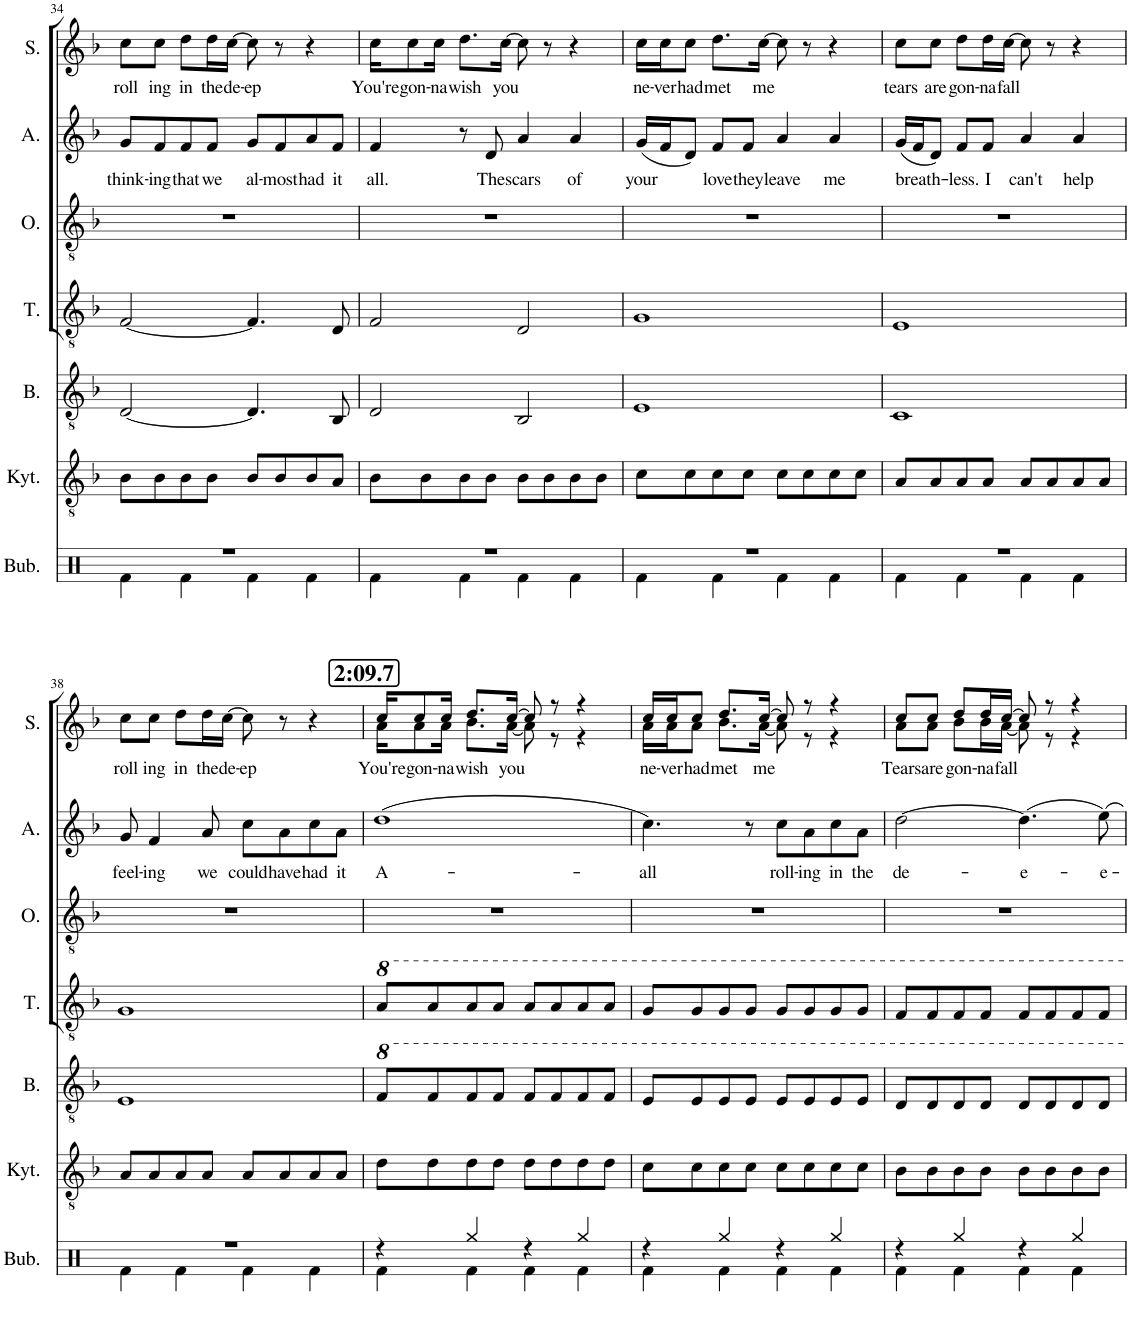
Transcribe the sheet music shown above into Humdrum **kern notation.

**kern	**kern	**kern	**kern	**kern	**kern	**text	**kern	**text
*part7	*part6	*part5	*part4	*part3	*part2	*part2	*part1	*part1
*staff7	*staff6	*staff5	*staff4	*staff3	*staff2	*staff2	*staff1	*staff1
*I"Bubny	*I"Klasická kytara	*I"Bass	*I"Tenor	*I"Ozdoby	*I"Alto	*	*I"Soprán	*
*I'Bub.	*I'Kyt.	*I'B.	*I'T.	*I'O.	*I'A.	*	*I'S.	*
!!LO:PB:g=z
*clefX	*clefGv2	*clefGv2	*clefGv2	*clefGv2	*clefG2	*	*clefG2	*
*k[]	*k[b-]	*k[b-]	*k[b-]	*k[b-]	*k[b-]	*	*k[b-]	*
*M4/4	*M4/4	*M4/4	*M4/4	*M4/4	*M4/4	*	*M4/4	*
=34	=34	=34	=34	=34	=34	=34	=34	=34
*^	*	*	*	*	*	*	*	*
!	!	!	!	!	!	!	!LO:LY:b	!	!LO:LY:b
1r	4Rf\	8B-\L	[2D/	[2F/	1r	8g/L	think-	8cc\L	roll
!	!	!	!	!	!	!	!LO:LY:b	!	!LO:LY:b
.	.	8B-\	.	.	.	8f/	-ing	8cc\J	ing
!	!	!	!	!	!	!	!LO:LY:b	!	!LO:LY:b
.	4Rf\	8B-\	.	.	.	8f/	that	8dd\L	in
!	!	!	!	!	!	!	!LO:LY:b	!	!LO:LY:b
.	.	8B-\J	.	.	.	8f/J	we	16dd\L	the
!	!	!	!	!	!	!	!	!	!LO:LY:b
.	.	.	.	.	.	.	.	[16cc\JJ	de-
!	!	!	!	!	!	!	!LO:LY:b	!	!LO:LY:b
.	4Rf\	8B-/L	4.D/]	4.F/]	.	8g/L	al-	8cc\]	-ep
!	!	!	!	!	!	!	!LO:LY:b	!	!
.	.	8B-/	.	.	.	8f/	-most	8r	.
!	!	!	!	!	!	!	!LO:LY:b	!	!
.	4Rf\	8B-/	.	.	.	8a/	had	4r	.
!	!	!	!	!	!	!	!LO:LY:b	!	!
.	.	8A/J	8BB-/	8D/	.	8f/J	it	.	.
=35	=35	=35	=35	=35	=35	=35	=35	=35	=35
!	!	!	!	!	!	!	!LO:LY:b	!	!LO:LY:b
1r	4Rf\	8B-\L	2D/	2F/	1r	4f/	all.	16cc\KL	You're
!	!	!	!	!	!	!	!	!	!LO:LY:b
.	.	.	.	.	.	.	.	8cc\	gon-
.	.	8B-\	.	.	.	.	.	.	.
!	!	!	!	!	!	!	!	!	!LO:LY:b
.	.	.	.	.	.	.	.	16cc\Jk	-na
!	!	!	!	!	!	!	!	!	!LO:LY:b
.	4Rf\	8B-\	.	.	.	8r	.	8.dd\L	wish
!	!	!	!	!	!	!	!LO:LY:b	!	!
.	.	8B-\J	.	.	.	8d/	The	.	.
!	!	!	!	!	!	!	!	!	!LO:LY:b
.	.	.	.	.	.	.	.	[16cc\Jk	you
!	!	!	!	!	!	!	!LO:LY:b	!	!
.	4Rf\	8B-\L	2BB-/	2D/	.	4a/	scars	8cc\]	.
.	.	8B-\	.	.	.	.	.	8r	.
!	!	!	!	!	!	!	!LO:LY:b	!	!
.	4Rf\	8B-\	.	.	.	4a/	of	4r	.
.	.	8B-\J	.	.	.	.	.	.	.
=36	=36	=36	=36	=36	=36	=36	=36	=36	=36
!	!	!	!	!	!	!	!LO:LY:b	!	!LO:LY:b
1r	4Rf\	8c\L	1E	1G	1r	(16g/LL	your	16cc\LL	ne-
!	!	!	!	!	!	!	!	!	!LO:LY:b
.	.	.	.	.	.	16f/J	.	16cc\J	-ver
!	!	!	!	!	!	!	!	!	!LO:LY:b
.	.	8c\	.	.	.	8d/J)	.	8cc\J	had
!	!	!	!	!	!	!	!LO:LY:b	!	!LO:LY:b
.	4Rf\	8c\	.	.	.	8f/L	love	8.dd\L	met
!	!	!	!	!	!	!	!LO:LY:b	!	!
.	.	8c\J	.	.	.	8f/J	they	.	.
!	!	!	!	!	!	!	!	!	!LO:LY:b
.	.	.	.	.	.	.	.	[16cc\Jk	me
!	!	!	!	!	!	!	!LO:LY:b	!	!
.	4Rf\	8c\L	.	.	.	4a/	leave	8cc\]	.
.	.	8c\	.	.	.	.	.	8r	.
!	!	!	!	!	!	!	!LO:LY:b	!	!
.	4Rf\	8c\	.	.	.	4a/	me	4r	.
.	.	8c\J	.	.	.	.	.	.	.
=37	=37	=37	=37	=37	=37	=37	=37	=37	=37
!	!	!	!	!	!	!	!LO:LY:b	!	!LO:LY:b
1r	4Rf\	8A/L	1C	1E	1r	(16g/LL	breath-	8cc\L	tears
.	.	.	.	.	.	16f/J	.	.	.
!	!	!	!	!	!	!	!	!	!LO:LY:b
.	.	8A/	.	.	.	8d/J)	.	8cc\J	are
!	!	!	!	!	!	!	!LO:LY:b	!	!LO:LY:b
.	4Rf\	8A/	.	.	.	8f/L	-less.	8dd\L	gon-
!	!	!	!	!	!	!	!LO:LY:b	!	!LO:LY:b
.	.	8A/J	.	.	.	8f/J	I	16dd\L	-na
!	!	!	!	!	!	!	!	!	!LO:LY:b
.	.	.	.	.	.	.	.	[16cc\JJ	fall
!	!	!	!	!	!	!	!LO:LY:b	!	!
.	4Rf\	8A/L	.	.	.	4a/	can't	8cc\]	.
.	.	8A/	.	.	.	.	.	8r	.
!	!	!	!	!	!	!	!LO:LY:b	!	!
.	4Rf\	8A/	.	.	.	4a/	help	4r	.
.	.	8A/J	.	.	.	.	.	.	.
!!LO:LB:g=z
=38	=38	=38	=38	=38	=38	=38	=38	=38	=38
!	!	!	!	!	!	!	!LO:LY:b	!	!LO:LY:b
1r	4Rf\	8A/L	1E	1G	1r	8g/	feel-	8cc\L	roll
!	!	!	!	!	!	!	!LO:LY:b	!	!LO:LY:b
.	.	8A/	.	.	.	4f/	-ing	8cc\J	ing
!	!	!	!	!	!	!	!	!	!LO:LY:b
.	4Rf\	8A/	.	.	.	.	.	8dd\L	in
!	!	!	!	!	!	!	!LO:LY:b	!	!LO:LY:b
.	.	8A/J	.	.	.	8a/	we	16dd\L	the
!	!	!	!	!	!	!	!	!	!LO:LY:b
.	.	.	.	.	.	.	.	[16cc\JJ	de-
!	!	!	!	!	!	!	!LO:LY:b	!	!LO:LY:b
.	4Rf\	8A/L	.	.	.	8cc\L	could	8cc\]	-ep
!	!	!	!	!	!	!	!LO:LY:b	!	!
.	.	8A/	.	.	.	8a\	have	8r	.
!	!	!	!	!	!	!	!LO:LY:b	!	!
.	4Rf\	8A/	.	.	.	8cc\	had	4r	.
!	!	!	!	!	!	!	!LO:LY:b	!	!
.	.	8A/J	.	.	.	8a\J	it	.	.
!!LO:REH:place=s1:a:B:cj:fs=14:t=2&colon;09.7
=39	=39	=39	=39	=39	=39	=39	=39	=39	=39
!	!	!	!	!	!	!	!LO:LY:b	!	!LO:LY:b
*	*	*	*	*	*	*	*	*^	*
4r	4Rf\	8d\L	8f/L	8a/L	1r	(1dd	A-	16cc/KL	16a\KL	You're
!	!	!	!	!	!	!	!	!	!	!LO:LY:b
.	.	.	.	.	.	.	.	8cc/	8a\	gon-
.	.	8d\	8f/	8a/	.	.	.	.	.	.
!	!	!	!	!	!	!	!	!	!	!LO:LY:b
.	.	.	.	.	.	.	.	16cc/Jk	16a\Jk	-na
!	!	!	!	!	!	!	!	!	!	!LO:LY:b
4Rgg/	4Rf\	8d\	8f/	8a/	.	.	.	8.dd/L	8.b-\L	wish
.	.	8d\J	8f/J	8a/J	.	.	.	.	.	.
!	!	!	!	!	!	!	!	!	!	!LO:LY:b
.	.	.	.	.	.	.	.	[16cc/Jk	[16a\Jk	you
4r	4Rf\	8d\L	8f/L	8a/L	.	.	.	8cc/]	8a\]	.
.	.	8d\	8f/	8a/	.	.	.	8r	8r	.
4Rgg/	4Rf\	8d\	8f/	8a/	.	.	.	4r	4r	.
.	.	8d\J	8f/J	8a/J	.	.	.	.	.	.
=40	=40	=40	=40	=40	=40	=40	=40	=40	=40	=40
!	!	!	!	!	!	!	!LO:LY:b	!	!	!LO:LY:b
4r	4Rf\	8c\L	8e/L	8g/L	1r	4.cc\)	-all	16cc/LL	16a\LL	ne-
!	!	!	!	!	!	!	!	!	!	!LO:LY:b
.	.	.	.	.	.	.	.	16cc/J	16a\J	-ver
!	!	!	!	!	!	!	!	!	!	!LO:LY:b
.	.	8c\	8e/	8g/	.	.	.	8cc/J	8a\J	had
!	!	!	!	!	!	!	!	!	!	!LO:LY:b
4Rgg/	4Rf\	8c\	8e/	8g/	.	.	.	8.dd/L	8.b-\L	met
.	.	8c\J	8e/J	8g/J	.	8r	.	.	.	.
!	!	!	!	!	!	!	!	!	!	!LO:LY:b
.	.	.	.	.	.	.	.	[16cc/Jk	[16a\Jk	me
!	!	!	!	!	!	!	!LO:LY:b	!	!	!
4r	4Rf\	8c\L	8e/L	8g/L	.	8cc\L	roll-	8cc/]	8a\]	.
!	!	!	!	!	!	!	!LO:LY:b	!	!	!
.	.	8c\	8e/	8g/	.	8a\	-ing	8r	8r	.
!	!	!	!	!	!	!	!LO:LY:b	!	!	!
4Rgg/	4Rf\	8c\	8e/	8g/	.	8cc\	in	4r	4r	.
!	!	!	!	!	!	!	!LO:LY:b	!	!	!
.	.	8c\J	8e/J	8g/J	.	8a\J	the	.	.	.
=41	=41	=41	=41	=41	=41	=41	=41	=41	=41	=41
!	!	!	!	!	!	!	!LO:LY:b	!	!	!LO:LY:b
4r	4Rf\	8B-\L	8d/L	8f/L	1r	[2dd\	de-	8cc/L	8a\L	Tears
!	!	!	!	!	!	!	!	!	!	!LO:LY:b
.	.	8B-\	8d/	8f/	.	.	.	8cc/J	8a\J	are
!	!	!	!	!	!	!	!	!	!	!LO:LY:b
4Rgg/	4Rf\	8B-\	8d/	8f/	.	.	.	8dd/L	8b-\L	gon-
!	!	!	!	!	!	!	!	!	!	!LO:LY:b
.	.	8B-\J	8d/J	8f/J	.	.	.	16dd/L	16b-\L	-na
!	!	!	!	!	!	!	!	!	!	!LO:LY:b
.	.	.	.	.	.	.	.	[16cc/JJ	[16a\JJ	fall
!	!	!	!	!	!	!	!LO:LY:b	!	!	!
4r	4Rf\	8B-\L	8d/L	8f/L	.	(4.dd\]	-e-	8cc/]	8a\]	.
.	.	8B-\	8d/	8f/	.	.	.	8r	8r	.
4Rgg/	4Rf\	8B-\	8d/	8f/	.	.	.	4r	4r	.
!	!	!	!	!	!	!	!LO:LY:b	!	!	!
.	.	8B-\J	8d/J	8f/J	.	8ee\)	-e-	.	.	.
*v	*v	*	*	*	*	*	*	*v	*v	*
=	=	=	=	=	=	=	=	=
*-	*-	*-	*-	*-	*-	*-	*-	*-
